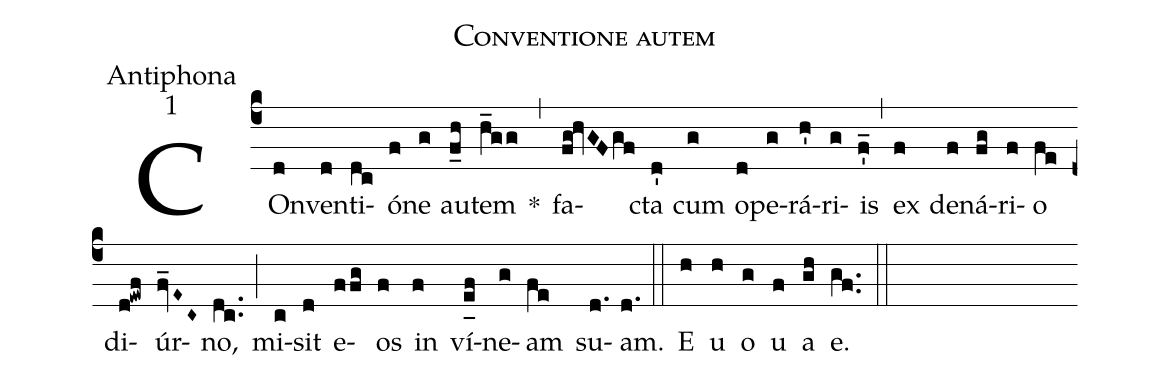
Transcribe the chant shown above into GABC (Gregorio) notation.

name:Conventione autem;
office-part:Antiphona;
mode:1;
%%
(c4) COn(d)ven(d)ti(dc)ó(f)ne(g) au(f_h)tem(h_gg) *(,) fa(fg!hvGFgf)cta(d') cum(g) o(d)pe(g)rá(h')ri(g)is(f'_) (,) ex(f) de(f)ná(fg)ri(f)o(fe) di(d!ewf)úr(fv_E~C~)no,(dc..) (;) mi(c)sit(d) e(ffg)os(f) in(f) ví(e_[uh:l]f)ne(g)am(fe) su(d.)am.(d.) (::) <eu>E(h) u(h) o(g) u(f) a(gh) e.</eu>(gf..) (::)
